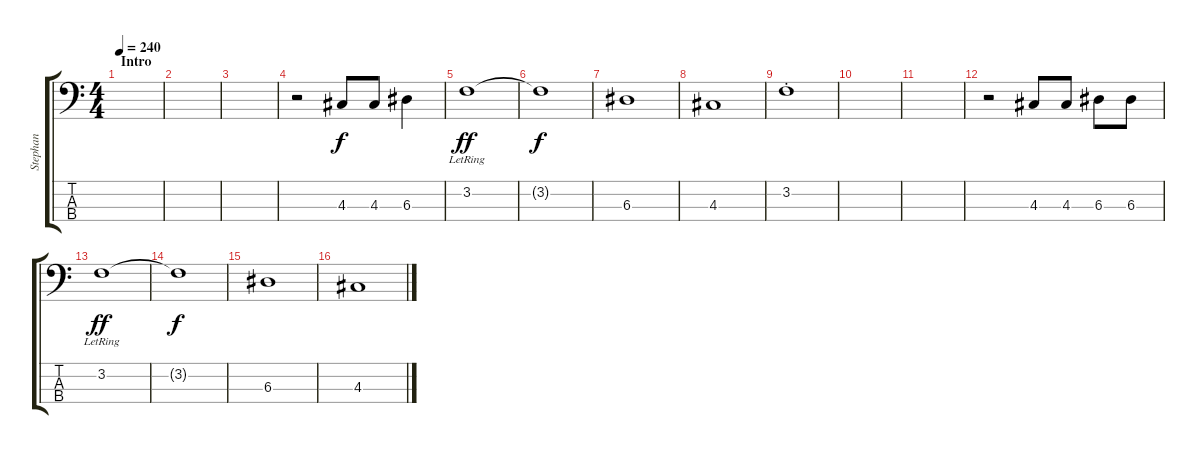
\track ("Stephan" "Stephan") {instrument electricbasspick}
\staff {score tabs}
\tuning (G2 D2 A1 E1) {hide}
\ts (4 4)
\section ("" "Intro")
\tempo 240
\clef f4
\ks c
|
|
|
r.2 4.3.8 4.3.8 6.3.4 |
3.2{lr}.1{dy ff} |
3.2{t}.1{dy f} |
6.3.1 |
4.3.1 |
3.2{st}.1 |
|
|
r.2 4.3.8 4.3.8 6.3.8 6.3.8 |
3.2{lr}.1{dy ff} |
3.2{t}.1{dy f} |
6.3.1 |
4.3.1
